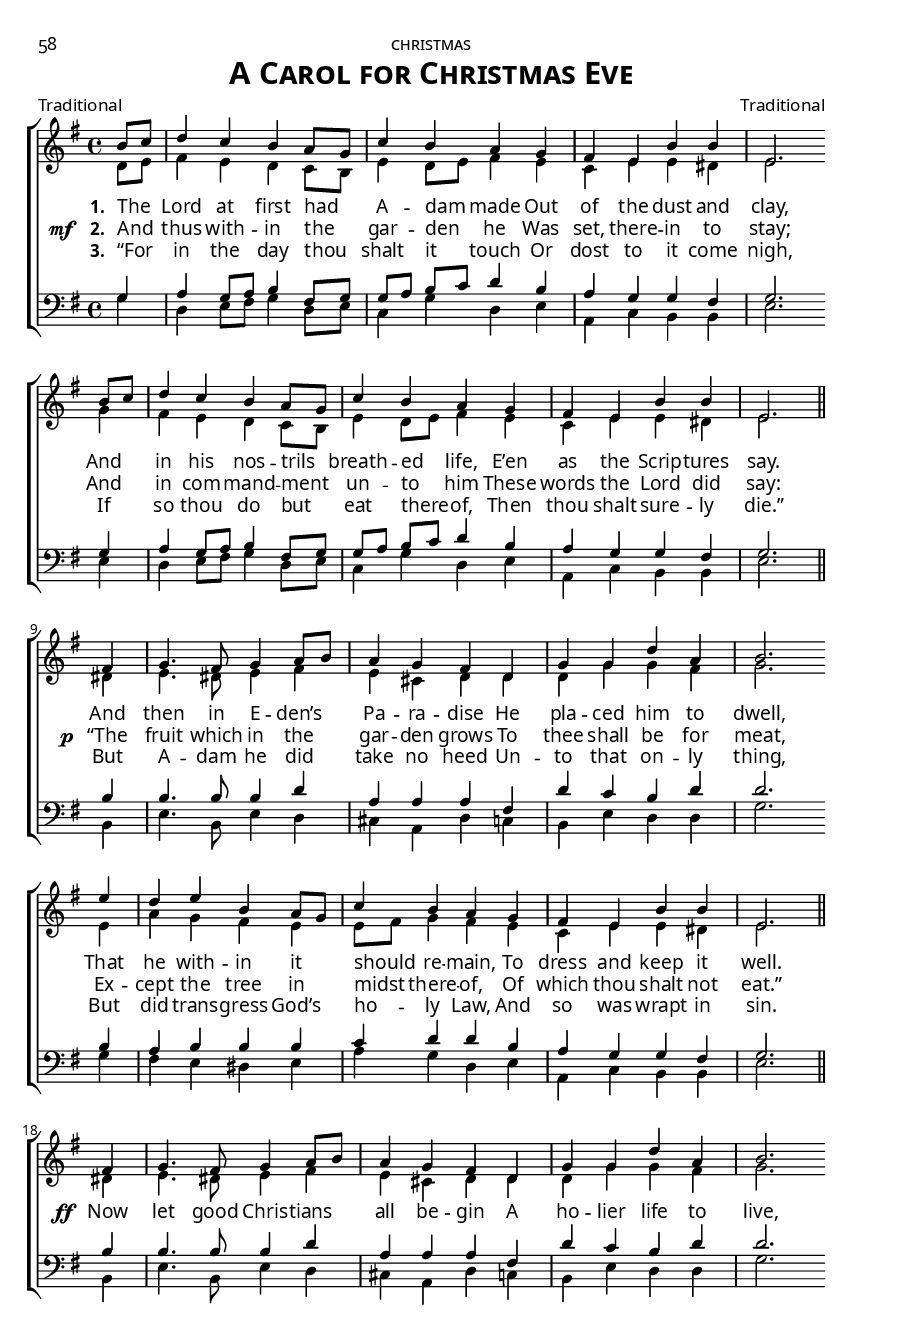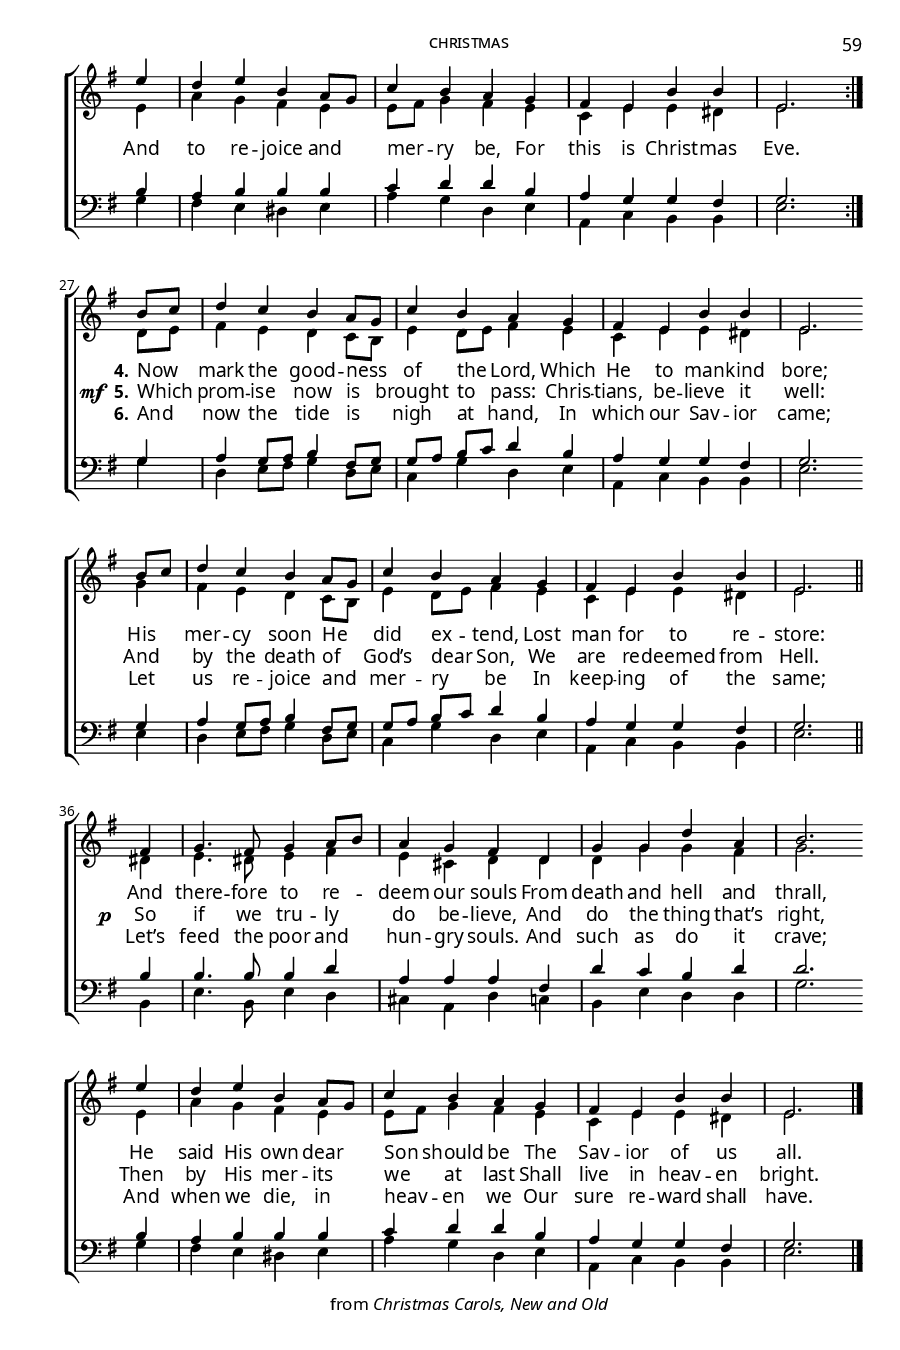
\version "2.14.2"
\include "../util.ly"
\header {
  title = \markup{\override #'(font-name . "Garamond Premier Pro Semibold"){ \abs-fontsize #15 \smallCapsOldStyle"A Carol for Christmas Eve"}}
  poet = \markup\oldStyleNum"Traditional"
  composer = \markup\oldStyleNum"Traditional"
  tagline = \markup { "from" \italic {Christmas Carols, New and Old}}
}
\paper {
  %print-all-headers = ##t
  paper-height = 9\in
  paper-width = 6\in
  indent = 0\in
  %system-system-spacing = #'((basic-distance . 10) (padding . 0))
  system-system-spacing =
    #'((basic-distance . 0)
       (minimum-distance . 0)
       (padding . -5)
       (stretchability . 100))
  ragged-last-bottom = ##f
  ragged-bottom = ##f
  two-sided = ##t
  inner-margin = 0.5\in
  outer-margin = 0.25\in
  top-margin = 0.25\in
  bottom-margin = 0.25\in
  first-page-number = #058
  print-first-page-number = ##t
  headerLine = \markup{\override #'(font-name . "Garamond Premier Pro") \smallCapsOldStyle"christmas"}
  oddHeaderMarkup = \markup\fill-line{
     \override #'(font-name . "Garamond Premier Pro")\abs-fontsize #8.5
     \combine 
        \fill-line{"" \on-the-fly #print-page-number-check-first
        \oldStylePageNum""
        }
        \fill-line{\headerLine}
  }
  evenHeaderMarkup = \markup {
     \override #'(font-name . "Garamond Premier Pro")\abs-fontsize #8.5
     \combine
        \on-the-fly #print-page-number-check-first
        \oldStylePageNum""
        \fill-line{\headerLine}
  }
}
#(set-global-staff-size 15) \paper{ #(define fonts (make-pango-font-tree "GoudyOlSt BT" "Garamond Premier Pro" "Garamond Premier Pro" (/ 15 20))) }
global = {
  \key g \major
  \time 4/4
  \autoBeamOff
  \override DynamicLineSpanner #'staff-padding = #0.0
  \override DynamicLineSpanner #'Y-extent = #'(0 . 0)
}

sopMusic = \relative c'' {
  \partial 4 b8[ c] |
  d4 c b a8[ g] |
  c4 b a g |
  fis e b' b |
  
  e,2. \bar""\break b'8[ c] |
  d4 c b a8[ g] |
  c4 b a g |
  fis e b' b |
  \partial 2. e,2. \bar "||" \break
  
  \partial 4 fis4 |
  g4. fis8 g4 a8[ b] |
  a4 g fis d |
  g g d' a |
  b2. \bar""\break e4 |
  
  d e b a8[ g] |
  c4 b a g |
  fis e b' b |
  \partial 2. e,2. \bar "||" \break
  
  \partial 4 fis4 |
  g4. fis8 g4 a8[ b] |
  a4 g fis d |
  g g d' a |
  b2. \bar""\break e4 |
  
  d4 e b a8[ g] |
  c4 b a g |
  fis e b' b |
  \partial 2. e,2. \bar ":|" \break
  
  
  
  \partial 4 b'8[ c] |
  d4 c b a8[ g] |
  c4 b a g |
  fis e b' b |
  
  e,2. \bar""\break b'8[ c] |
  d4 c b a8[ g] |
  c4 b a g |
  fis e b' b |
  \partial 2. e,2. \bar "||" \break
  
  \partial 4 fis4 |
  g4. fis8 g4 a8[ b] |
  a4 g fis d |
  g g d' a |
  b2. \bar""\break e4 |
  
  d e b a8[ g] |
  c4 b a g |
  fis e b' b |
  \partial 2. e,2. \bar "|."
}
sopWords = \lyricmode {
  
}

altoMusic = \relative c' {
  d8[ e] |
  fis4 e d c8[ b] |
  e4 d8[ e] fis4 e |
  c e e dis |
  
  e2. g4 |
  fis e d c8[ b] |
  e4 d8[ e] fis4 e |
  c e e dis |
  e2. \bar "||"
  
  dis!4 |
  e4. dis8 e4 fis |
  e cis d d |
  d g g fis |
  g2. e4 |
  
  a g fis e |
  e8[ fis] g4 fis e |
  c e e dis |
  e2. \bar "||"
  
  dis!4 |
  e4. dis8 e4 fis |
  e cis d d |
  d g g fis |
  g2. e4 |
  
  a g fis e |
  e8[ fis] g4 fis e |
  c e e dis |
  e2. \bar ":|"
  
  
  
  
  d8[ e] |
  fis4 e d c8[ b] |
  e4 d8[ e] fis4 e |
  c e e dis |
  
  e2. g4 |
  fis e d c8[ b] |
  e4 d8[ e] fis4 e |
  c e e dis |
  e2. \bar "||"
  
  dis!4 |
  e4. dis8 e4 fis |
  e cis d d |
  d g g fis |
  g2. e4 |
  
  a g fis e |
  e8[ fis] g4 fis e |
  c e e dis |
  e2. \bar "|."
}
altoWords = {
  \dropLyricsVII
  \lyricmode {
    \set stanza = #"1. "
    The Lord at first had A -- dam made Out of the dust and clay,
    And in his nos -- trils breath -- ed life, E’en as the Scrip -- tures say.
    
    And then in E -- den’s Pa -- ra -- dise He pla -- ced him to dwell,
    That he with -- in it should re -- main, To dress and keep it well.
  }
  \set stanza = \markup\dynamic"ff "
  \lyricmode{
    Now let good Chris -- tians all be -- gin A ho -- lier life to live,
    And to re -- joice and mer -- ry be, For this is Christ -- mas Eve.

    \set stanza = #"4."
    Now mark the good -- ness of the Lord, Which He to man -- kind bore;
    His mer -- cy soon He did ex -- tend, Lost man for to re -- store:
    And there -- fore to re -- deem our souls From death and hell and thrall,
    He said His own dear Son should be The Sav -- ior of us all.
  }
}
altoWordsII = {
  \dropLyricsVII
  \set stanza = \markup{\dynamic"mf  " "2. "}
  \lyricmode {
  %\markup\italic
    And thus with -- in the gar -- den he Was set, there -- in to stay;
    And in com -- mand -- ment un -- to him
    These words the Lord did say:
  }
  \set stanza = \markup\dynamic"p "
  \lyricmode{
    “The fruit which in the gar -- den grows To thee shall be for meat,
    Ex -- cept the tree in midst there -- of,
    Of which thou shalt not eat.”
    
    \repeat unfold 28 {\skip1}
  }
  \set stanza = \markup{\dynamic" mf " "5."}
  \lyricmode {
    Which prom -- ise now is brought to pass: Chris -- tians, be -- lieve it well:
    And by the death of God’s dear Son, We are re -- deemed from Hell.
  }
  \set stanza = \markup\dynamic"p "
  \lyricmode{
    So if we tru -- ly do be -- lieve, And do the thing that’s right,
    Then by His mer -- its we at last Shall live in heav -- en bright.
  }
}
altoWordsIII = \lyricmode {
  \dropLyricsVII
  \set stanza = #"3. "
  “For in the day thou shalt it touch Or dost to it come nigh,
  If so thou do but eat there -- of, Then thou shalt sure -- ly die.”
  But A -- dam he did take no heed Un -- to that on -- ly thing,
  But did trans -- gress God’s ho -- ly Law, And so was wrapt in sin.
  
  \repeat unfold 28 {\skip1}
  \set stanza = #"6."
  And now the tide is nigh at hand, In which our Sav -- ior came;
  Let us re -- joice and mer -- ry be In keep -- ing of the same;
  Let’s feed the poor and hun -- gry souls. And such as do it crave;
  And when we die, in heav -- en we Our sure re -- ward shall have.
}
altoWordsIV = \lyricmode {
}
altoWordsV = \lyricmode {
}
altoWordsVI = \lyricmode {
}
tenorMusic = \relative c' {
  g4 |
  a g8[ a] b4 fis8[ g] |
  g[ a] b[ c] d4 b |
  a g g fis |
  
  g2. g4 |
  a g8[ a] b4 fis8[ g] |
  g[ a] b[ c] d4 b |
  a g g fis |
  g2. \bar "||"
  
  b4 |
  b4. b8 b4 d |
  a a a fis |
  d' c b d |
  d2. b4 |
  
  a b b b |
  c d d b |
  a g g fis |
  g2. \bar "||"
  
  b4 |
  b4. b8 b4 d |
  a a a fis |
  d' c b d |
  d2. b4 |
  
  a b b b |
  c d d b |
  a g g fis |
  g2. \bar ":|"
  
  
  
  g4 |
  a g8[ a] b4 fis8[ g] |
  g[ a] b[ c] d4 b |
  a g g fis |
  
  g2. g4 |
  a g8[ a] b4 fis8[ g] |
  g[ a] b[ c] d4 b |
  a g g fis |
  g2. \bar "||"
  
  b4 |
  b4. b8 b4 d |
  a a a fis |
  d' c b d |
  d2. b4 |
  
  a b b b |
  c d d b |
  a g g fis |
  g2. \bar "|."
}
tenorWords = \lyricmode {

}

bassMusic = \relative c' {
  g4 |
  d e8[ fis] g4 d8[ e] |
  c4 g' d e |
  a, c b b |
  
  e2. e4 |
  d e8[ fis] g4 d8[ e] |
  c4 g' d e |
  a, c b b |
  e2. \bar "||"
  
  b4 |
  e4. b8 e4 d |
  cis a d c |
  b e d d |
  g2. g4 |
  
  fis e dis e |
  a g d e |
  a, c b b |
  e2. \bar "||"
  
  b4 |
  e4. b8 e4 d |
  cis a d c |
  b e d d |
  g2. g4 |
  
  fis e dis e |
  a g d e |
  a, c b b |
  e2. \bar ":|"
  
  
  
  
  
  g4 |
  d e8[ fis] g4 d8[ e] |
  c4 g' d e |
  a, c b b |
  
  e2. e4 |
  d e8[ fis] g4 d8[ e] |
  c4 g' d e |
  a, c b b |
  e2. \bar "||"
  
  b4 |
  e4. b8 e4 d |
  cis a d c |
  b e d d |
  g2. g4 |
  
  fis e dis e |
  a g d e |
  a, c b b |
  e2. \bar "|."
}
bassWords = \lyricmode {

}

pianoRH = \relative c' {
  
}
pianoLH = \relative c' {
  
}

\score {
  <<
   \new ChoirStaff <<
%    \new Lyrics = sopranos \with { \override VerticalAxisGroup #'nonstaff-relatedstaff-spacing = #'((basic-distance . 1)) }
    \new Staff = women <<
      \new Voice = "sopranos" { \voiceOne << \global \sopMusic >> }
      \new Voice = "altos" { \voiceTwo << \global \altoMusic >> }
    >>
    \new Lyrics \with { alignAboveContext = #"women"} \lyricsto "sopranos" \sopWords
     \new Lyrics = "altosVI"  \with { alignBelowContext = #"women"} \lyricsto "altos" \altoWordsVI
    \new Lyrics = "altosV"  \with { alignBelowContext = #"women"} \lyricsto "altos" \altoWordsV
    \new Lyrics = "altosIV"  \with { alignBelowContext = #"women"} \lyricsto "altos" \altoWordsIV
    \new Lyrics = "altosIII"  \with { alignBelowContext = #"women"} \lyricsto "altos" \altoWordsIII
    \new Lyrics = "altosII"  \with { alignBelowContext = #"women"} \lyricsto "altos" \altoWordsII
    \new Lyrics = "altos"  \with { alignBelowContext = #"women" \override VerticalAxisGroup #'nonstaff-relatedstaff-spacing = #'((basic-distance . 1))} \lyricsto "altos" \altoWords
   \new Staff = men <<
      \clef bass
      \new Voice = "tenors" { \voiceOne << \global \tenorMusic >> }
      \new Voice = "basses" { \voiceTwo << \global \bassMusic >> }
    >>
    \new Lyrics \with { alignAboveContext = #"men" \override VerticalAxisGroup #'nonstaff-relatedstaff-spacing = #'((basic-distance . 1)) } \lyricsto "tenors" \tenorWords
    \new Lyrics \with { alignBelowContext = #"men" \override VerticalAxisGroup #'nonstaff-relatedstaff-spacing = #'((basic-distance . 1)) } \lyricsto "basses" \bassWords
  >>
%    \new PianoStaff << \new Staff { \new Voice { \pianoRH } } \new Staff { \clef "bass" \pianoLH } >>
  >>
  \layout {
    \context {
      \Score
      %\override SpacingSpanner #'base-shortest-duration = #(ly:make-moment 1 8)
      %\override SpacingSpanner #'common-shortest-duration = #(ly:make-moment 1 4)
    }
    \context {
      % Remove all empty staves
      % \Staff \RemoveEmptyStaves \override VerticalAxisGroup #'remove-first = ##t
    }
  }
}
